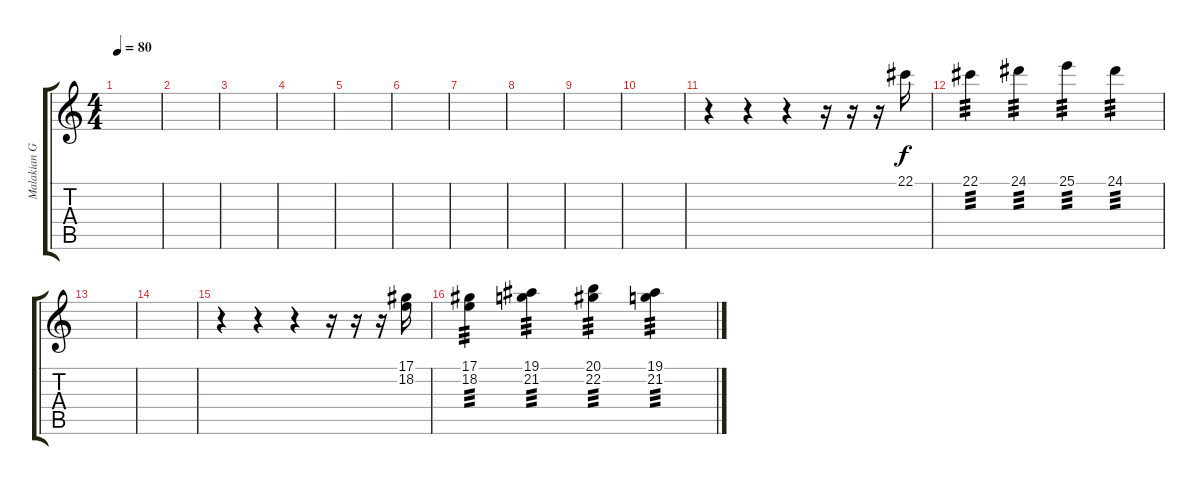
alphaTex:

\track ("Malakian Gtr 4" "Malakian G") {instrument orchestralharp}
\staff {score tabs}
\tuning (Eb4 Bb3 Gb3 Db3 Ab2 Db2) {hide}
\ts (4 4)
\tempo 80
\clef g2
\ks c
|
|
|
|
|
|
|
|
|
|
r.4 r.4 r.4 r.16 r.16 r.16 22.1.16 |
22.1.4{tp 3} 24.1.4{tp 3} 25.1.4{tp 3} 24.1.4{tp 3} |
|
|
r.4 r.4 r.4 r.16 r.16 r.16 (17.1 18.2).16 |
(17.1 18.2).4{tp 3} (19.1 21.2).4{tp 3} (20.1 22.2).4{tp 3} (19.1 21.2).4{tp 3}
